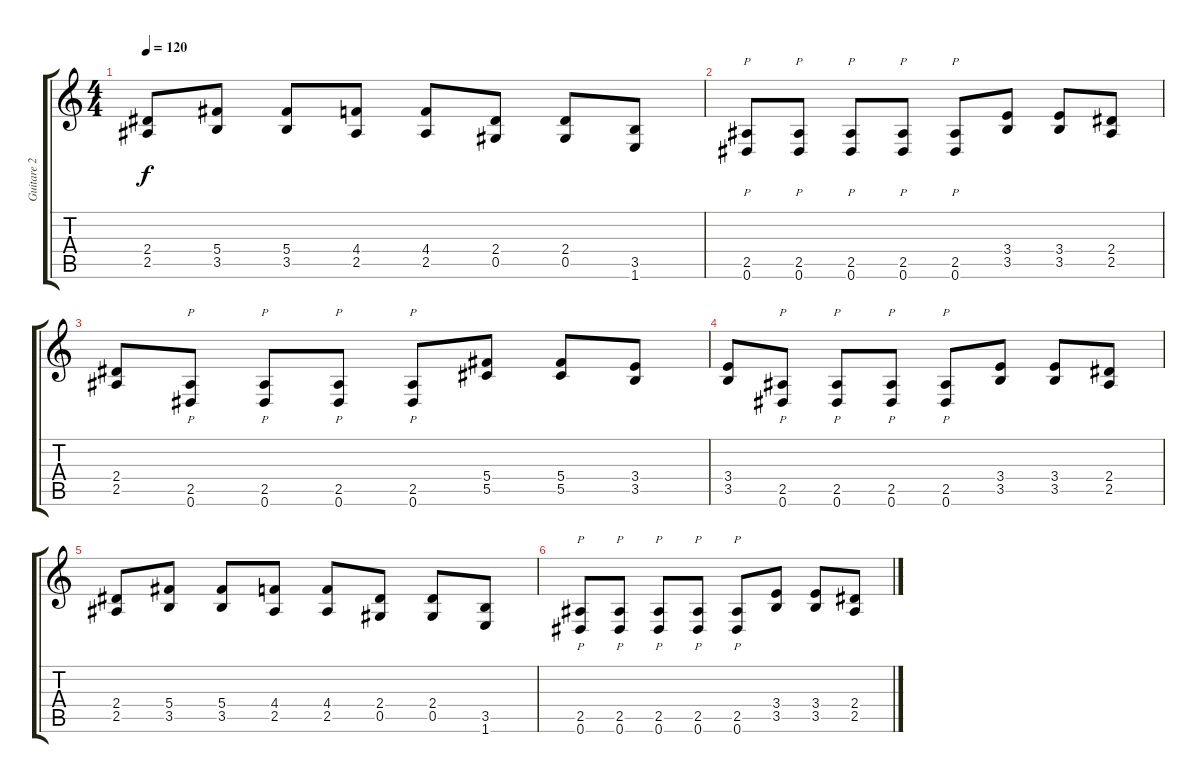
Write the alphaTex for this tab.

\track ("Guitare 2" "Guitare 2") {instrument distortionguitar}
\staff {score tabs}
\tuning (Eb4 Bb3 Gb3 Db3 Ab2 Eb2) {hide}
\ts (4 4)
\tempo 120
\clef g2
\ks c
(2.4 2.5).8{dy f} (5.4 3.5).8 (5.4 3.5).8 (4.4 2.5).8 (4.4 2.5).8 (2.4 0.5).8 (2.4 0.5).8 (3.5 1.6).8 |
(2.5 0.6).8{p} (2.5 0.6).8{p} (2.5 0.6).8{p} (2.5 0.6).8{p} (2.5 0.6).8{p} (3.4 3.5).8 (3.4 3.5).8 (2.4 2.5).8 |
(2.4 2.5).8 (2.5 0.6).8{p} (2.5 0.6).8{p} (2.5 0.6).8{p} (2.5 0.6).8{p} (5.4 5.5).8 (5.4 5.5).8 (3.4 3.5).8 |
(3.4 3.5).8 (2.5 0.6).8{p} (2.5 0.6).8{p} (2.5 0.6).8{p} (2.5 0.6).8{p} (3.4 3.5).8 (3.4 3.5).8 (2.4 2.5).8 |
(2.4 2.5).8 (5.4 3.5).8 (5.4 3.5).8 (4.4 2.5).8 (4.4 2.5).8 (2.4 0.5).8 (2.4 0.5).8 (3.5 1.6).8 |
(2.5 0.6).8{p} (2.5 0.6).8{p} (2.5 0.6).8{p} (2.5 0.6).8{p} (2.5 0.6).8{p} (3.4 3.5).8 (3.4 3.5).8 (2.4 2.5).8
